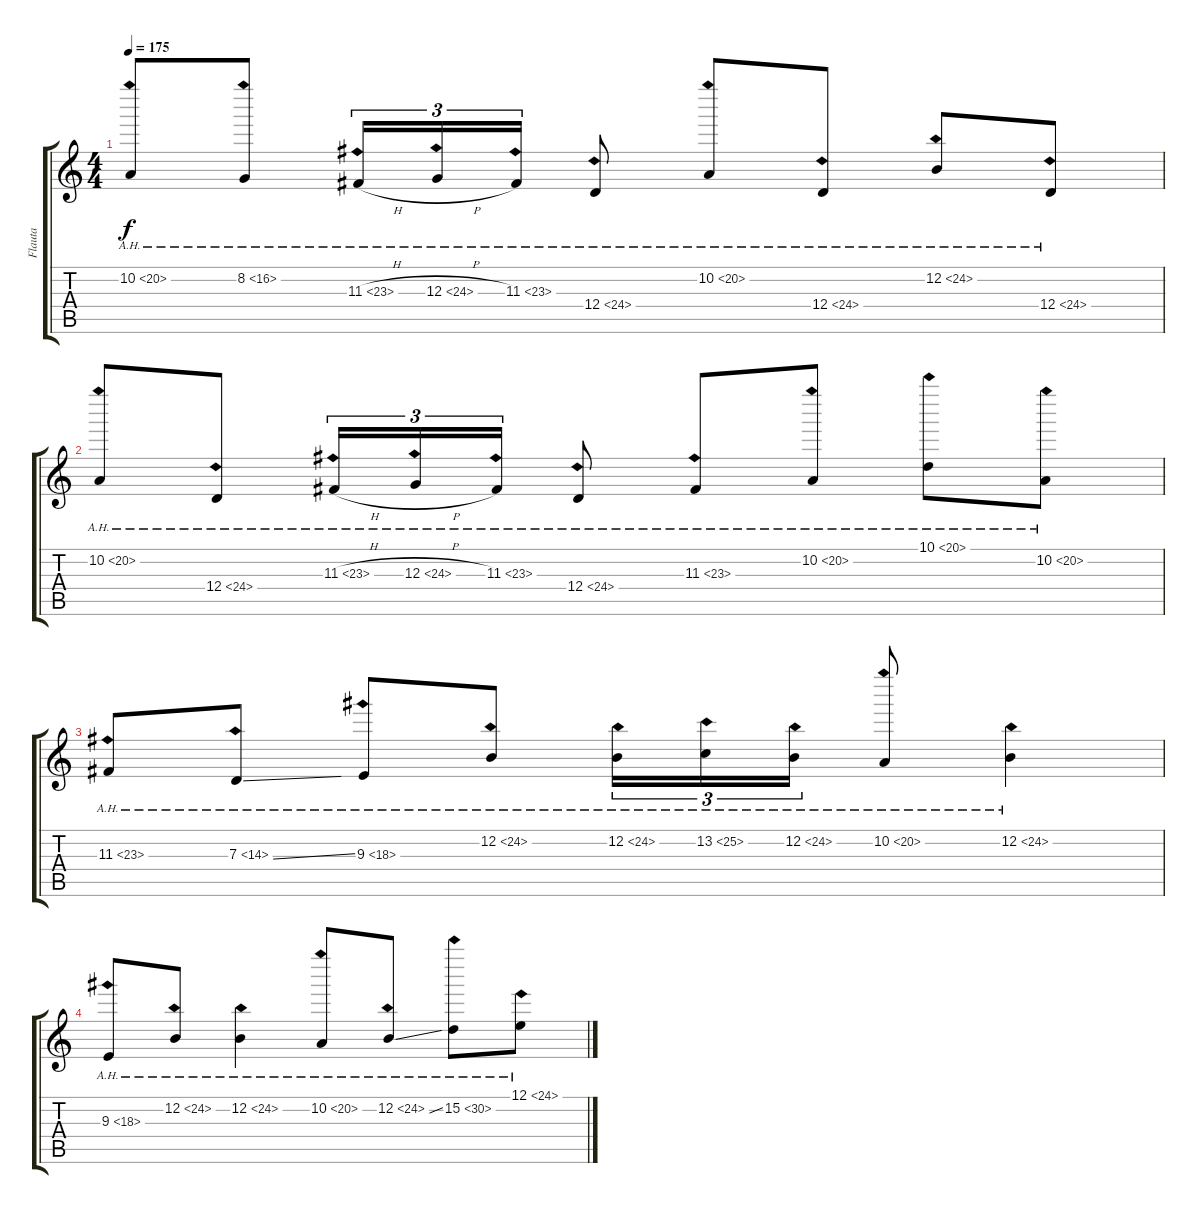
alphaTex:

\track ("Flauta" "Flauta") {instrument flute}
\staff {score tabs}
\tuning (E4 B3 G3 D3 A2 E2) {hide}
\ts (4 4)
\tempo 175
\clef g2
\ks c
10.2{ah 10}.8{dy f} 8.2{ah 8}.8 11.3{ah 12 h}.16{tu (3 2)} 12.3{ah 12 h}.16{tu (3 2)} 11.3{ah 12}.16{tu (3 2)} 12.4{ah 12}.8 10.2{ah 10}.8 12.4{ah 12}.8 12.2{ah 12}.8 12.4{ah 12}.8 |
10.2{ah 10}.8 12.4{ah 12}.8 11.3{ah 12 h}.16{tu (3 2)} 12.3{ah 12 h}.16{tu (3 2)} 11.3{ah 12}.16{tu (3 2)} 12.4{ah 12}.8 11.3{ah 12}.8 10.2{ah 10}.8 10.1{ah 10}.8 10.2{ah 10}.8 |
11.3{ah 12}.8 7.3{ah 7 ss}.8 9.3{ah 9}.8 12.2{ah 12}.8 12.2{ah 12}.16{tu (3 2)} 13.2{ah 12}.16{tu (3 2)} 12.2{ah 12}.16{tu (3 2)} 10.2{ah 10}.8 12.2{ah 12}.4 |
9.3{ah 9}.8 12.2{ah 12}.8 12.2{ah 12}.4 10.2{ah 10}.8 12.2{ah 12 ss}.8 15.2{ah 15}.8 12.1{ah 12}.8
